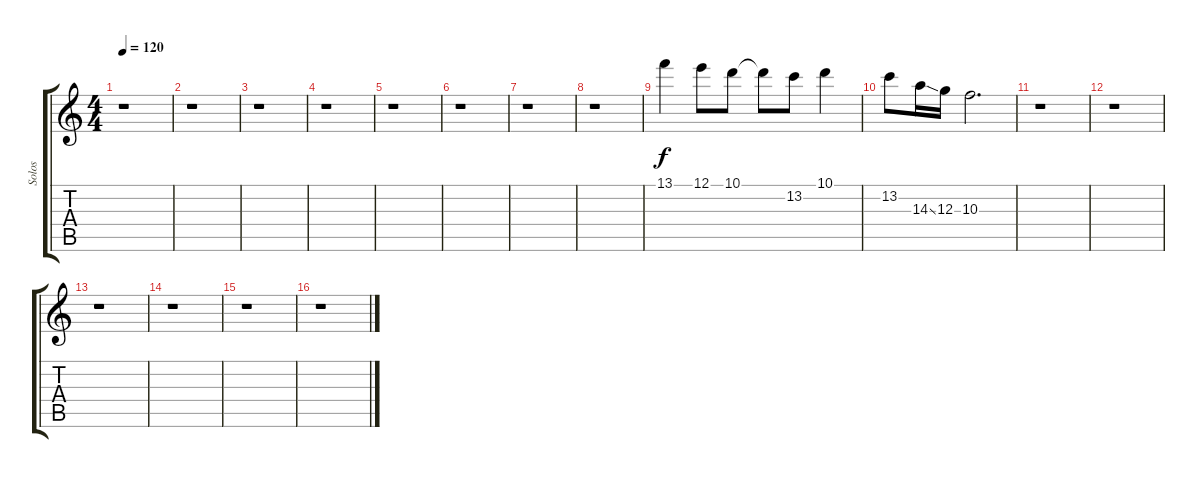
\track ("Solos" "Solos") {instrument distortionguitar}
\staff {score tabs}
\tuning (E4 B3 G3 D3 A2 E2) {hide}
\ts (4 4)
\tempo 120
\clef g2
\ks c
r.1{dy f} |
r.1 |
r.1 |
r.1 |
r.1 |
r.1 |
r.1 |
r.1 |
13.1.4 12.1.8 10.1.8 10.1{t}.8 13.2.8 10.1.4 |
13.2.8 14.3{ss}.16 12.3.16 10.3.2{d} |
r.1 |
r.1 |
r.1 |
r.1 |
r.1 |
r.1
